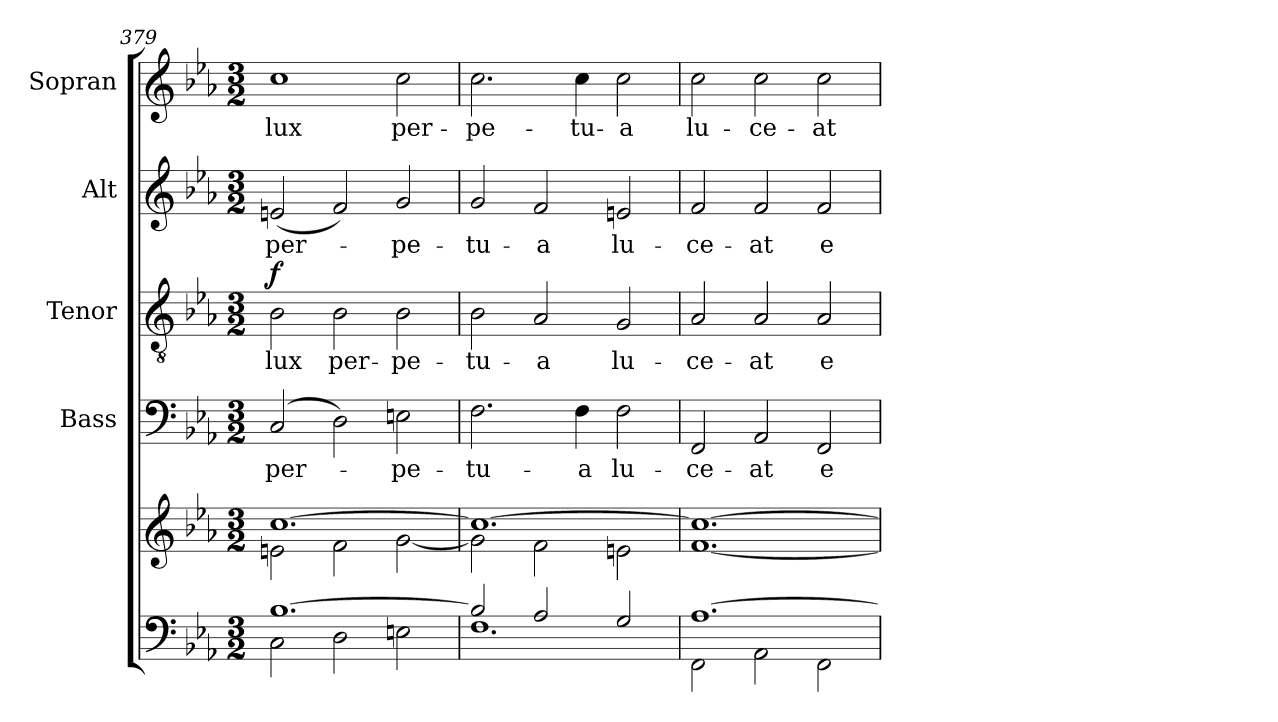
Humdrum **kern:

**kern	**kern	**kern	**text	**kern	**text	**dynam	**kern	**text	**kern	**text
*part5	*part5	*part4	*part4	*part3	*part3	*part3	*part2	*part2	*part1	*part1
*staff6	*staff5	*staff4	*staff4	*staff3	*staff3	*staff3	*staff2	*staff2	*staff1	*staff1
*	*	*I"Bass	*	*I"Tenor	*	*	*I"Alt	*	*I"Sopran	*
*	*	*I'B.	*	*I'T.	*	*	*I'A.	*	*I'S.	*
*clefF4	*clefG2	*clefF4	*	*clefGv2	*	*	*clefG2	*	*clefG2	*
*k[b-e-a-]	*k[b-e-a-]	*k[b-e-a-]	*	*k[b-e-a-]	*	*	*k[b-e-a-]	*	*k[b-e-a-]	*
*E-:	*E-:	*E-:	*	*E-:	*	*	*E-:	*	*E-:	*
*M3/2	*M3/2	*M3/2	*	*M3/2	*	*	*M3/2	*	*M3/2	*
=379	=379	=379	=379	=379	=379	=379	=379	=379	=379	=379
*^	*^	*	*	*	*	*	*	*	*	*
!	!	!	!	!	!LO:LY:b	!	!LO:LY:b	!LO:DY:a	!	!LO:LY:b	!	!LO:LY:b
[>1.B-	2C\	[>1.cc	2en\	(2C/	per-	2B-\	lux	f	(<2en/	per-	1cc	lux
!	!	!	!	!	!	!	!LO:LY:b	!	!	!	!	!
.	2D\	.	2f\	2D\)	.	2B-\	per-	.	2f/)	.	.	.
!	!	!	!	!	!LO:LY:b	!	!LO:LY:b	!	!	!LO:LY:b	!	!LO:LY:b
.	2En\	.	[<2g\	2En\	-pe-	2B-\	-pe-	.	2g/	-pe-	2cc\	per-
=380	=380	=380	=380	=380	=380	=380	=380	=380	=380	=380	=380	=380
!	!	!	!	!	!LO:LY:b	!	!LO:LY:b	!	!	!LO:LY:b	!	!LO:LY:b
2B-/]	1.F	1.cc_	2g\]	2.F\	-tu-	2B-\	-tu-	.	2g/	-tu-	2.cc\	-pe-
!	!	!	!	!	!	!	!LO:LY:b	!	!	!LO:LY:b	!	!
2A-/	.	.	2f\	.	.	2A-/	-a	.	2f/	-a	.	.
!	!	!	!	!	!LO:LY:b	!	!	!	!	!	!	!LO:LY:b
.	.	.	.	4F\	-a	.	.	.	.	.	4cc\	-tu-
!	!	!	!	!	!LO:LY:b	!	!LO:LY:b	!	!	!LO:LY:b	!	!LO:LY:b
2G/	.	.	2en\	2F\	lu-	2G/	lu-	.	2en/	lu-	2cc\	-a
=381	=381	=381	=381	=381	=381	=381	=381	=381	=381	=381	=381	=381
!	!	!	!	!	!LO:LY:b	!	!LO:LY:b	!	!	!LO:LY:b	!	!LO:LY:b
[>1.A-	2FF\	1.cc_	[<1.f	2FF/	-ce-	2A-/	-ce-	.	2f/	-ce-	2cc\	lu-
!	!	!	!	!	!LO:LY:b	!	!LO:LY:b	!	!	!LO:LY:b	!	!LO:LY:b
.	2AA-\	.	.	2AA-/	-at	2A-/	-at	.	2f/	-at	2cc\	-ce-
!	!	!	!	!	!LO:LY:b	!	!LO:LY:b	!	!	!LO:LY:b	!	!LO:LY:b
.	2FF\	.	.	2FF/	e-	2A-/	e-	.	2f/	e-	2cc\	-at
*v	*v	*	*	*	*	*	*	*	*	*	*	*
*	*v	*v	*	*	*	*	*	*	*	*	*
=	=	=	=	=	=	=	=	=	=	=
*-	*-	*-	*-	*-	*-	*-	*-	*-	*-	*-
